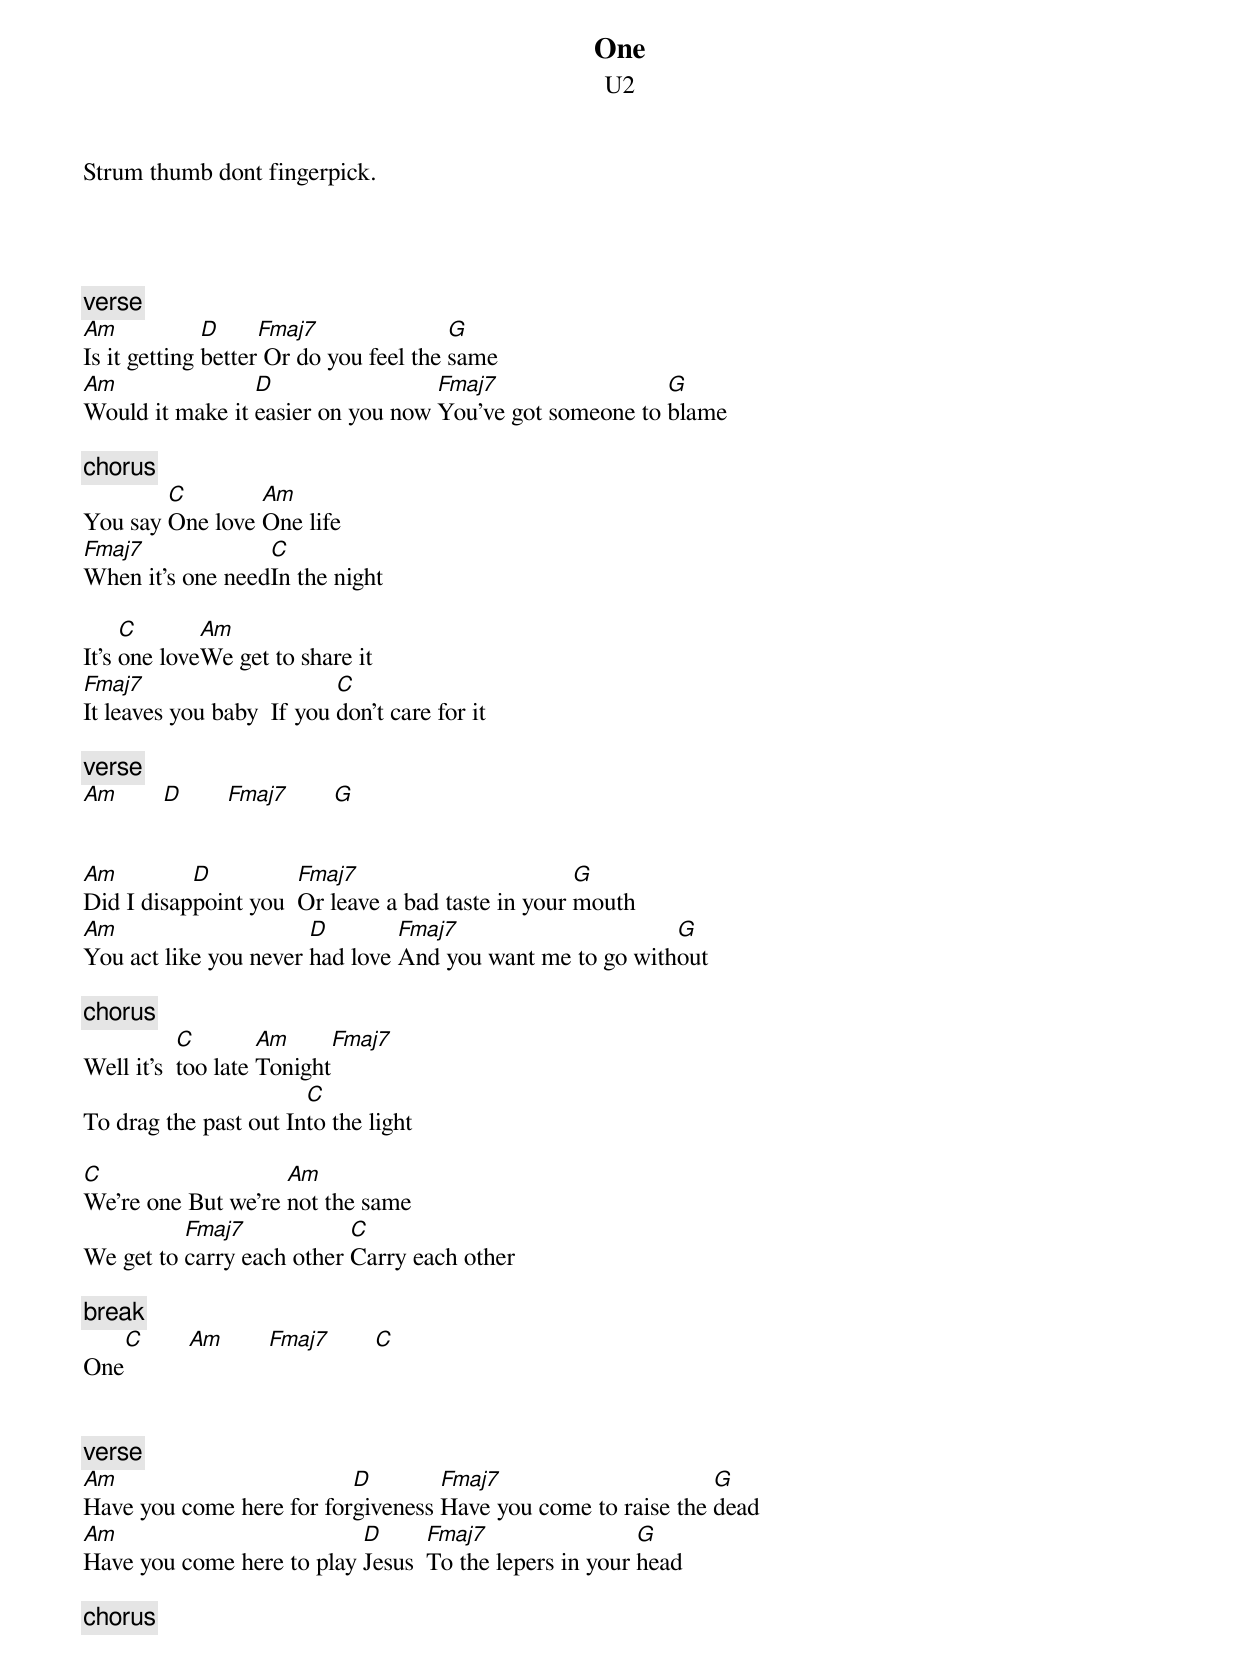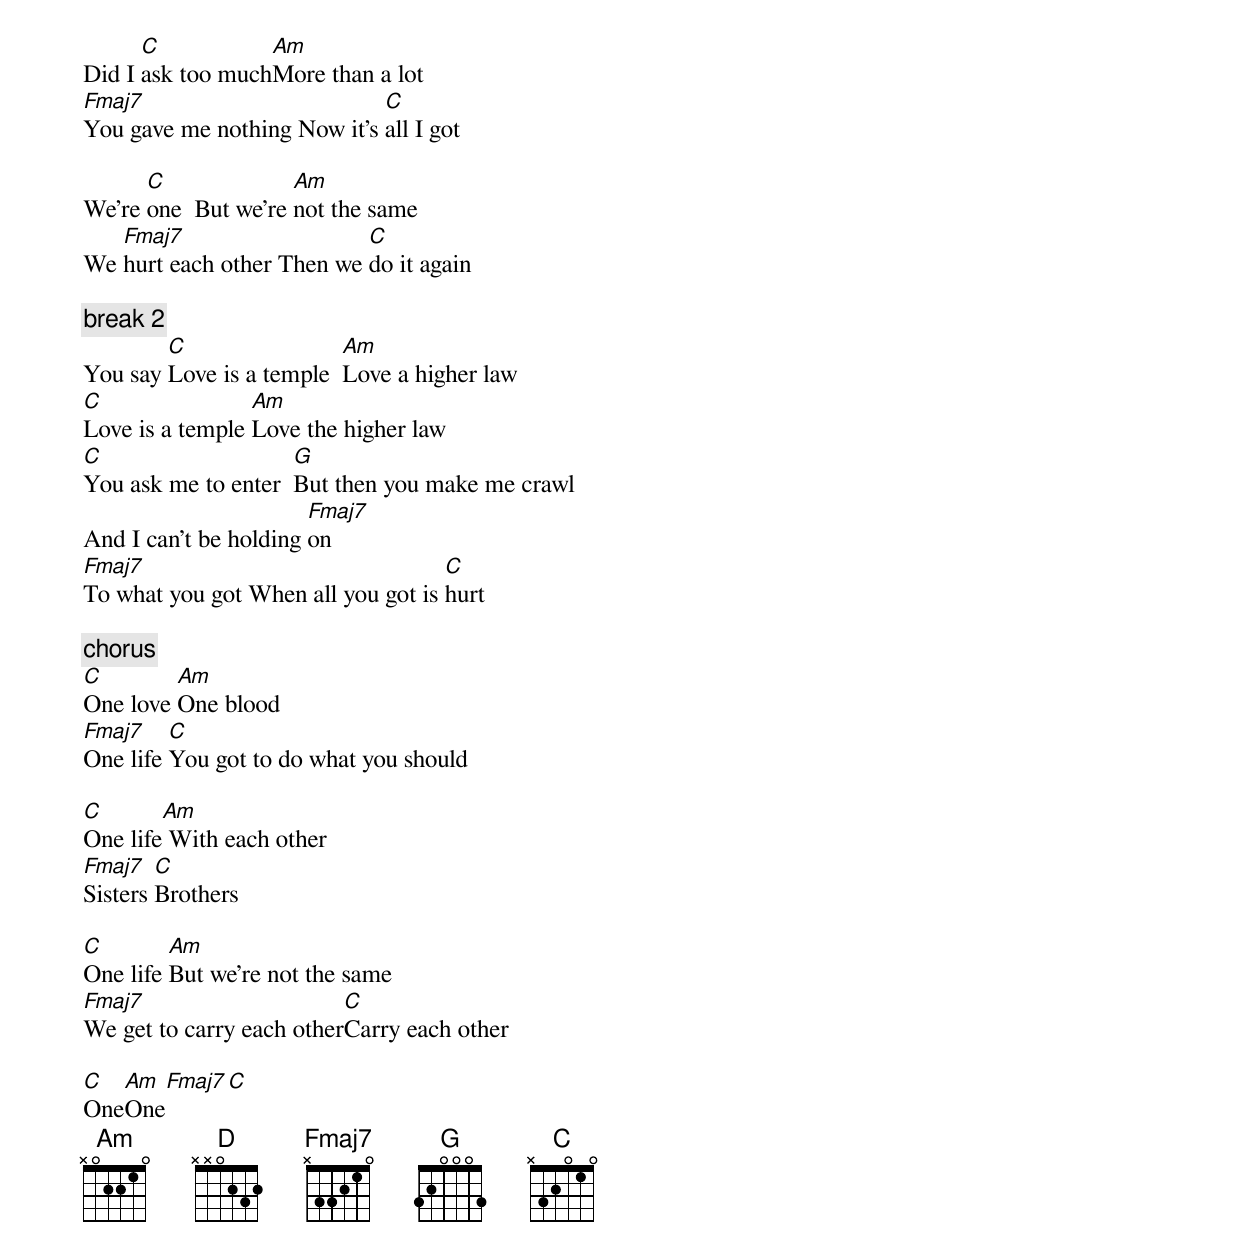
{t:One}
{st:U2}
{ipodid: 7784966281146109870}

Strum thumb dont fingerpick.




{c:verse}
[Am]Is it getting [D]better[Fmaj7] Or do you feel the [G]same
[Am]Would it make it [D]easier on you now [Fmaj7]You've got someone to [G]blame

{c:chorus}
You say [C]One love [Am]One life
[Fmaj7]When it's one need[C]In the night

It's [C]one love[Am]We get to share it
[Fmaj7]It leaves you baby  If you [C]don't care for it

{c:verse}
[Am]       [D]       [Fmaj7]       [G]
<guitar bend>

[Am]Did I disap[D]point you  [Fmaj7]Or leave a bad taste in your [G]mouth
[Am]You act like you never [D]had love [Fmaj7]And you want me to go with[G]out

{c:chorus}
Well it's  [C]too late [Am]Tonight[Fmaj7]
To drag the past out In[C]to the light

[C]We're one But we're [Am]not the same
We get to [Fmaj7]carry each other [C]Carry each other

{c:break}
One[C]       [Am]       [Fmaj7]       [C]
<little solo>

{c:verse}
[Am]Have you come here for for[D]giveness [Fmaj7]Have you come to raise the [G]dead
[Am]Have you come here to play [D]Jesus  [Fmaj7]To the lepers in your [G]head

{c:chorus}
Did I [C]ask too much[Am]More than a lot
[Fmaj7]You gave me nothing Now it's [C]all I got

We're [C]one  But we're [Am]not the same
We [Fmaj7]hurt each other Then we [C]do it again

{c:break 2}
You say [C]Love is a temple  [Am]Love a higher law
[C]Love is a temple [Am]Love the higher law
[C]You ask me to enter  [G]But then you make me crawl
And I can't be holding [Fmaj7]on
[Fmaj7]To what you got When all you got is [C]hurt

{c:chorus}
[C]One love [Am]One blood
[Fmaj7]One life [C]You got to do what you should

[C]One life[Am] With each other
[Fmaj7]Sisters [C]Brothers

[C]One life [Am]But we're not the same
[Fmaj7]We get to carry each other[C]Carry each other

[C]One[Am]One[Fmaj7][C]
